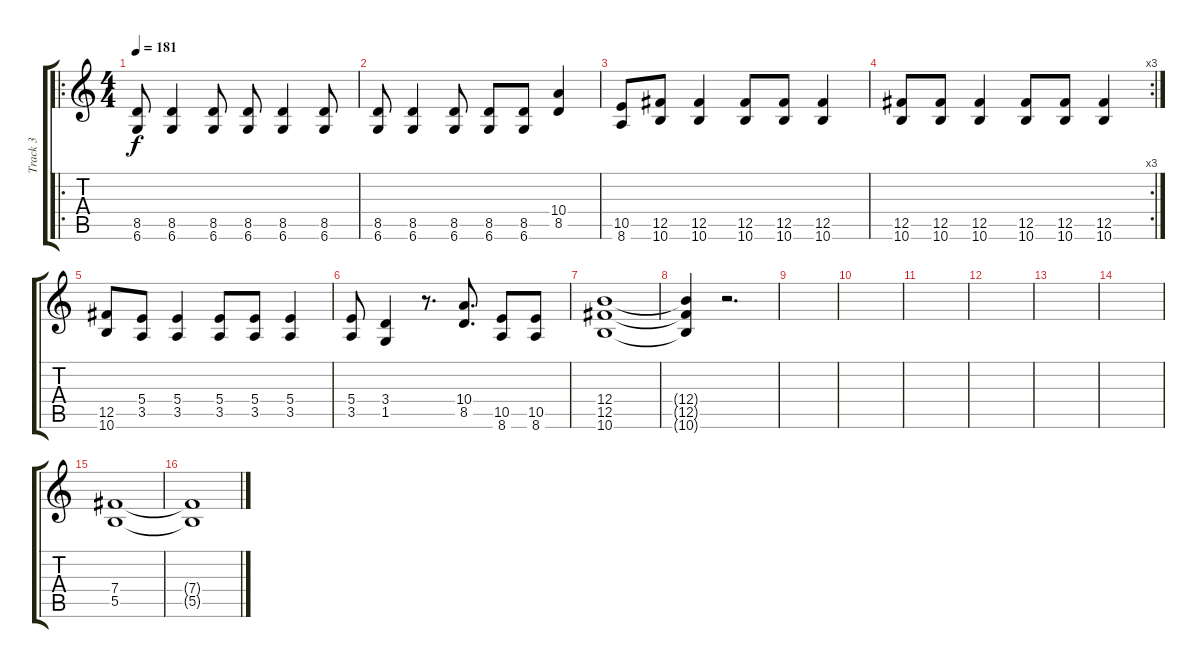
\track ("Track 3" "Track 3") {instrument distortionguitar}
\staff {score tabs}
\tuning (Db4 Ab3 E3 B2 Gb2 Db2) {hide}
\ro
\ts (4 4)
\tempo 181
\clef g2
\ks c
(8.5 6.6).8{dy f} (8.5 6.6).4 (8.5 6.6).8 (8.5 6.6).8 (8.5 6.6).4 (8.5 6.6).8 |
(8.5 6.6).8 (8.5 6.6).4 (8.5 6.6).8 (8.5 6.6).8 (8.5 6.6).8 (10.4 8.5).4 |
(10.5 8.6).8 (12.5 10.6).8 (12.5 10.6).4 (12.5 10.6).8 (12.5 10.6).8 (12.5 10.6).4 |
\rc 3
(12.5 10.6).8 (12.5 10.6).8 (12.5 10.6).4 (12.5 10.6).8 (12.5 10.6).8 (12.5 10.6).4 |
(12.5 10.6).8 (5.4 3.5).8 (5.4 3.5).4 (5.4 3.5).8 (5.4 3.5).8 (5.4 3.5).4 |
(5.4 3.5).8 (3.4 1.5).4 r.8{d} (10.4 8.5).8{d} (10.5 8.6).8 (10.5 8.6).8 |
(12.4 12.5 10.6).1 |
(12.4{t} 12.5{t} 10.6{t}).4 r.2{d} |
|
|
|
|
|
|
(7.4 5.5).1 |
(7.4{t} 5.5{t}).1
